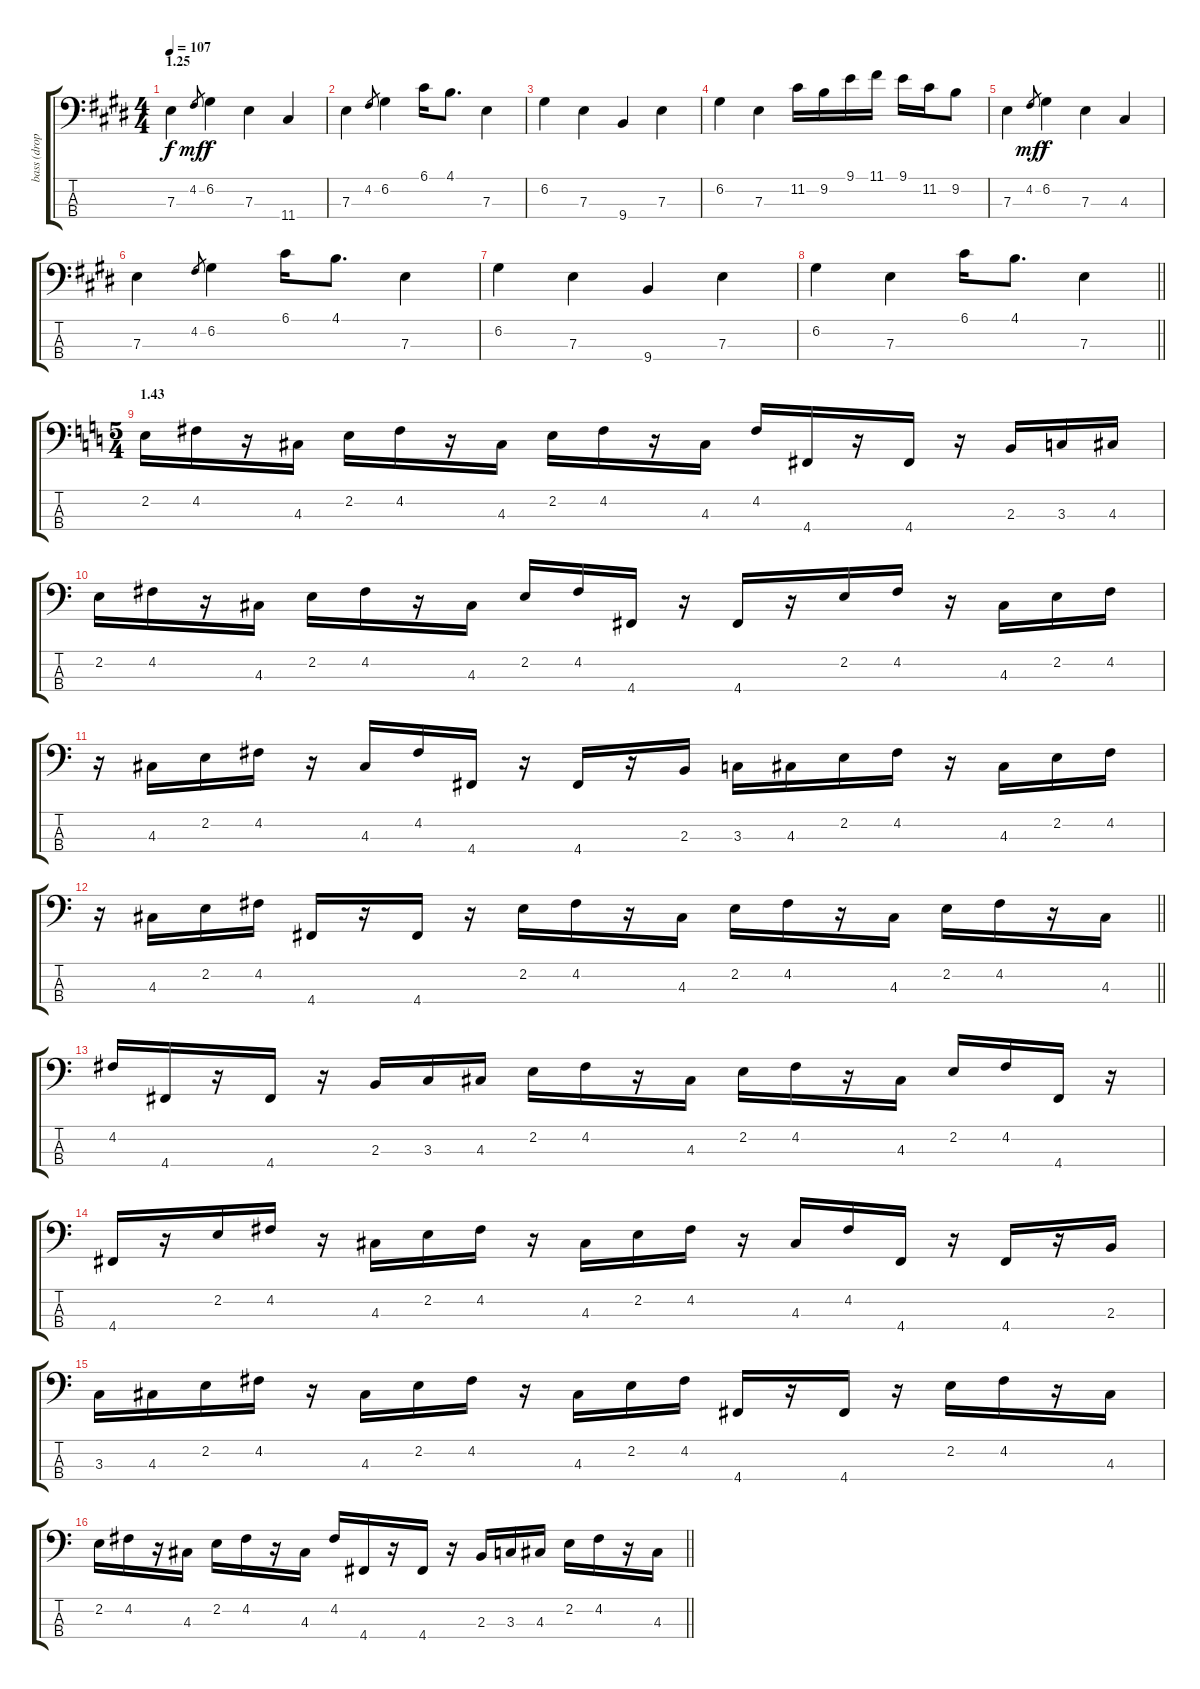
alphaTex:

\track ("bass (drop d)" "bass (drop") {instrument fretlessbass}
\staff {score tabs}
\tuning (G2 D2 A1 D1) {hide}
\ts (4 4)
\section ("" "1.25")
\tempo 107
\clef f4
\ks c#minor
7.3.4{dy f} 4.2.8{gr dy mf} 6.2.4{dy f} 7.3.4 11.4.4 |
7.3.4 4.2.8{gr} 6.2.4 6.1.16 4.1.8{d} 7.3.4 |
6.2.4 7.3.4 9.4.4 7.3.4 |
6.2.4 7.3.4 11.2.16 9.2.16 9.1.16 11.1.16 9.1.16 11.2.16 9.2.8 |
7.3.4 4.2.8{gr dy mf} 6.2.4{dy f} 7.3.4 4.3.4 |
7.3.4 4.2.8{gr} 6.2.4 6.1.16 4.1.8{d} 7.3.4 |
6.2.4 7.3.4 9.4.4 7.3.4 |
\barLineRight lightlight
6.2.4 7.3.4 6.1.16 4.1.8{d} 7.3.4 |
\ts (5 4)
\section ("" "1.43")
\ks c
2.2.16 4.2.16 r.16 4.3.16 2.2.16 4.2.16 r.16 4.3.16 2.2.16 4.2.16 r.16 4.3.16 4.2.16 4.4.16 r.16 4.4.16 r.16 2.3.16 3.3.16 4.3.16 |
2.2.16 4.2.16 r.16 4.3.16 2.2.16 4.2.16 r.16 4.3.16 2.2.16 4.2.16 4.4.16 r.16 4.4.16 r.16 2.2.16 4.2.16 r.16 4.3.16 2.2.16 4.2.16 |
r.16 4.3.16 2.2.16 4.2.16 r.16 4.3.16 4.2.16 4.4.16 r.16 4.4.16 r.16 2.3.16 3.3.16 4.3.16 2.2.16 4.2.16 r.16 4.3.16 2.2.16 4.2.16 |
\barLineRight lightlight
r.16 4.3.16 2.2.16 4.2.16 4.4.16 r.16 4.4.16 r.16 2.2.16 4.2.16 r.16 4.3.16 2.2.16 4.2.16 r.16 4.3.16 2.2.16 4.2.16 r.16 4.3.16 |
4.2.16 4.4.16 r.16 4.4.16 r.16 2.3.16 3.3.16 4.3.16 2.2.16 4.2.16 r.16 4.3.16 2.2.16 4.2.16 r.16 4.3.16 2.2.16 4.2.16 4.4.16 r.16 |
4.4.16 r.16 2.2.16 4.2.16 r.16 4.3.16 2.2.16 4.2.16 r.16 4.3.16 2.2.16 4.2.16 r.16 4.3.16 4.2.16 4.4.16 r.16 4.4.16 r.16 2.3.16 |
3.3.16 4.3.16 2.2.16 4.2.16 r.16 4.3.16 2.2.16 4.2.16 r.16 4.3.16 2.2.16 4.2.16 4.4.16 r.16 4.4.16 r.16 2.2.16 4.2.16 r.16 4.3.16 |
\barLineRight lightlight
2.2.16 4.2.16 r.16 4.3.16 2.2.16 4.2.16 r.16 4.3.16 4.2.16 4.4.16 r.16 4.4.16 r.16 2.3.16 3.3.16 4.3.16 2.2.16 4.2.16 r.16 4.3.16
